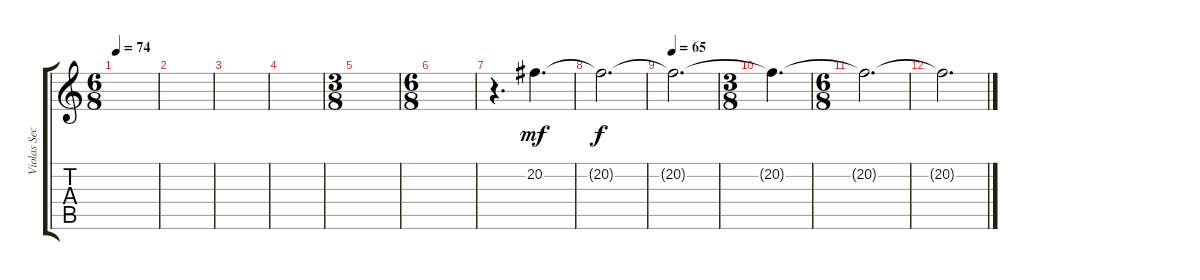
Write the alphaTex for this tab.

\track ("Violas Section (SF Symphony)" "Violas Sec") {instrument stringensemble1}
\staff {score tabs}
\tuning (Eb4 Bb3 Gb3 Db3 Ab2 Eb2) {hide}
\ts (6 8)
\tempo 74
\clef g2
\ks c
|
|
|
|
\ts (3 8)
|
\ts (6 8)
|
r.4{d volume 12 instrument stringensemble2} 20.2.4{d dy mf} |
20.2{t}.2{d dy f} |
\tempo 65
20.2{t}.2{d} |
\ts (3 8)
20.2{t}.4{d} |
\ts (6 8)
20.2{t}.2{d} |
20.2{t}.2{d}
